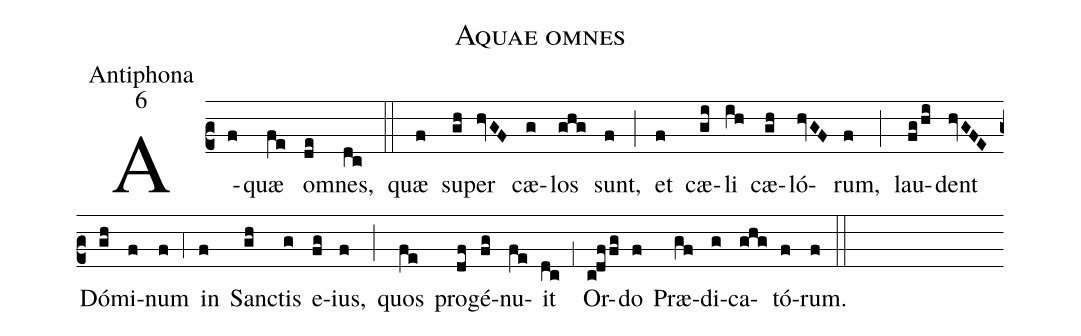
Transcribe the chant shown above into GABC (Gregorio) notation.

name:Aquae omnes;
office-part:Antiphona;
mode:6;
%%
(c2) A(f)quæ(fe) o(de)mnes,(dc) (::)
quæ(f) su(gh)per(hvGF) cæ(g)los(ghg) sunt,(f) (;) et(f) cæ(gi)li(ih) cæ(gh)ló(hvGF)rum,(f) (;) lau(fg/hi)dent(hvGFE) Dó(gh)mi(f)num(f) (,4) in(f) San(gh)ctis(g) e(fg)ius,(f) (;) quos(fe) pro(df)gé(fg)nu(fe)it(dc) (,1) Or(c!dffg)do(f) Præ(gf)di(g)ca(ghg)tó(f)rum.(f) (::)
